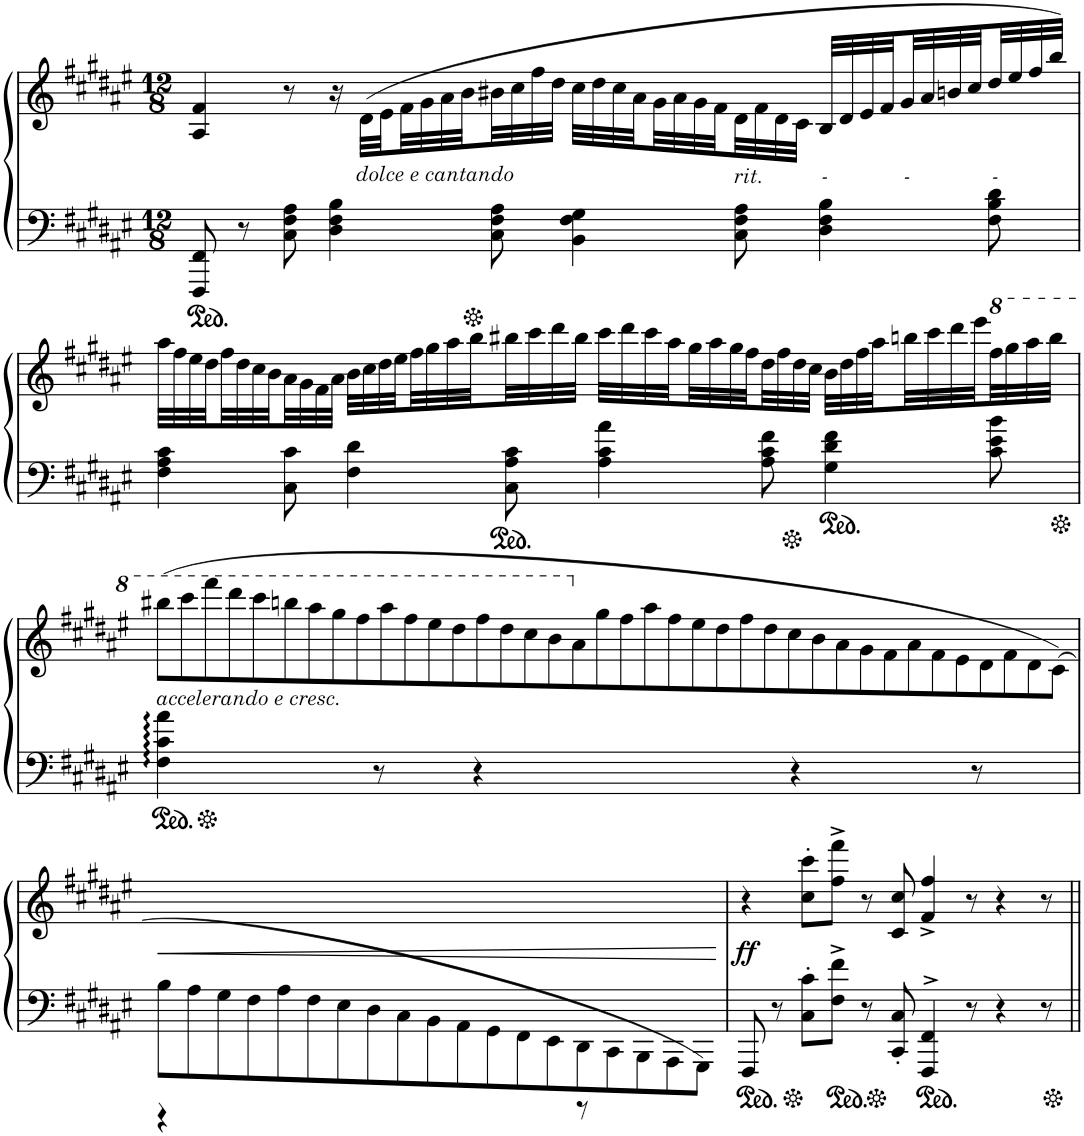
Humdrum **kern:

**kern	**kern	**dynam
*part1	*part1	*part1
*staff2	*staff1	*staff1/2
*I"Grand Piano	*	*
*I'Pno.	*	*
*clefF4	*clefG2	*
*k[f#c#g#d#a#e#]	*k[f#c#g#d#a#e#]	*
*M12/8	*M12/8	*
=1	=1	=1
8FFF#/ 8FF#/	4A#/ 4f#/	.
8r	.	.
8C#\ 8F#\ 8A#\	8r	.
4D#\ 4F#\ 4B\	16r	.
.	(32d#\LLL	.
.	32e#\	.
.	32f#\	.
.	32g#\	.
.	32a#\	.
.	32b\	.
!LO:TX:a:i:t=dolce e cantando	!	!
8C#\ 8F#\ 8A#\	32b#X\	.
.	32cc#\	.
.	32ff#\	.
.	32dd#\JJJ	.
4BB\ 4F#\ 4G#\	32cc#\LLL	.
.	32dd#\	.
.	32cc#\	.
.	32a#\	.
.	32g#\	.
.	32a#\	.
.	32g#\	.
.	32f#\	.
!LO:TX:a:i:t=rit.          -             -              -	!	!
8C#\ 8F#\ 8A#\	32d#\	.
.	32f#\	.
.	32d#\	.
.	32c#\JJJ	.
4D#\ 4F#\ 4B\	32B/LLL	.
.	32d#/	.
.	32e#/	.
.	32f#/	.
.	32g#/	.
.	32a#/	.
.	32bn/	.
.	32cc#/	.
8F#\ 8B\ 8d#\	32dd#/	.
.	32ee#/	.
.	32ff#/	.
.	32bb/JJJ)	.
!!LO:LB:g=z
=2	=2	=2
4F#\ 4A#\ 4c#\	(32aa#\LLL	.
.	32ff#\	.
.	32ee#\	.
.	32dd#\	.
.	32ff#\	.
.	32dd#\	.
.	32cc#\	.
.	32b\	.
8C#\ 8c#\	32a#\	.
.	32g#\	.
.	32f#\	.
.	32a#\JJJ	.
4F#\ 4d#\	32b\LLL	.
.	32cc#\	.
.	32dd#\	.
.	32ee#\	.
.	32ff#\	.
.	32gg#\	.
.	32aa#\	.
.	32bb\	.
8C#\ 8A#\ 8c#\	32bb#X\	.
.	32ccc#\	.
.	32ddd#\	.
.	32bb#\JJJ	.
4A#\ 4c#\ 4a#\	32ccc#\LLL	.
.	32ddd#\	.
.	32ccc#\	.
.	32aa#\	.
.	32gg#\	.
.	32aa#\	.
.	32gg#\	.
.	32ff#\	.
8A#\ 8c#\ 8f#\	32dd#\	.
.	32ff#\	.
.	32dd#\	.
.	32cc#\JJJ	.
4G#\ 4d#\ 4f#\	32b\LLL	.
.	32dd#\	.
.	32ff#\	.
.	32aa#\	.
.	32bbn\	.
.	32ccc#\	.
.	32ddd#\	.
.	32eee#\	.
*	*8va	*
8c#\ 8e#\ 8b\	32fff#\	.
.	32ggg#\	.
.	32aaa#\	.
.	32bbb\JJJ)	.
!!LO:LB:g=z
=3	=3	=3
!LO:TX:a:i:t=accelerando e cresc.	!	!
4F#\: 4c#\: 4a#\:	(8bbb#X\L	.
.	8cccc#\	.
8ryy	8ffff#\	.
4ryy	8dddd#\	.
.	8cccc#\	.
8ryy	8bbbn\	.
4ryy	8aaa#\	.
.	8ggg#\	.
8r	8fff#\	.
4ryy	8aaa#\	.
.	8fff#\	.
8ryy	8eee#\	.
4r	8ddd#\	.
.	8fff#\	.
8ryy	8ddd#\	.
4ryy	8ccc#\	.
.	8bb\	.
8ryy	8aa#\	.
*	*X8va	*
4ryy	8gg#\	.
.	8ff#\	.
8ryy	8aa#\	.
4ryy	8ff#\	.
.	8ee#\	.
8ryy	8dd#\	.
4ryy	8ff#\	.
.	8dd#\	.
8ryy	8cc#\	.
4r	8b\	.
.	8a#\	.
8ryy	8g#\	.
4ryy	8f#\	.
.	8a#\	.
8ryy	8f#\	.
8r	8e#\	.
2ryy	8d#\	.
.	8f#\	.
.	8d#\	.
.	(8c#\J)	.
!!LO:LB:g=z
=4	=4	=4
*^	*	*
8B\L	4r	1.ryy	.
8A#\	.	.	.
8G#\	8ryy	.	.
8F#\	4ryy	.	.
8A#\	.	.	.
8F#\	8ryy	.	.
8E#\	4ryy	.	.
8D#\	.	.	.
8C#\	8ryy	.	.
8BB\	4ryy	.	.
8AA#\	.	.	.
8GG#\	8ryy	.	.
8FF#\	4ryy	2..ryy	.
8EE#\	.	.	.
8DD#\	8r	.	.
8CC#\	4ryy	.	.
8BBB\	.	.	.
8AAA#\	8ryy	.	.
8GGG#\J)	8ryy	.	.
=5	=5	=5	=5
!	!	!	!LO:DY:a=2
*v	*v	*	*
8FFF#/	4r	ff
8r	.	.
8C#\' 8c#\'L	8cc#\' 8ccc#\'L	.
8F#\^ 8f#\^J	8ff#\^ 8fff#\^J	.
8r	8r	.
8CC#/' 8C#/'	8c#/' 8cc#/'	.
4FFF#/^> 4FF#/^>	4f#/^ 4ff#/^	.
8r	8r	.
4r	4r	.
8r	8r	.
=||	=||	=||
*-	*-	*-
